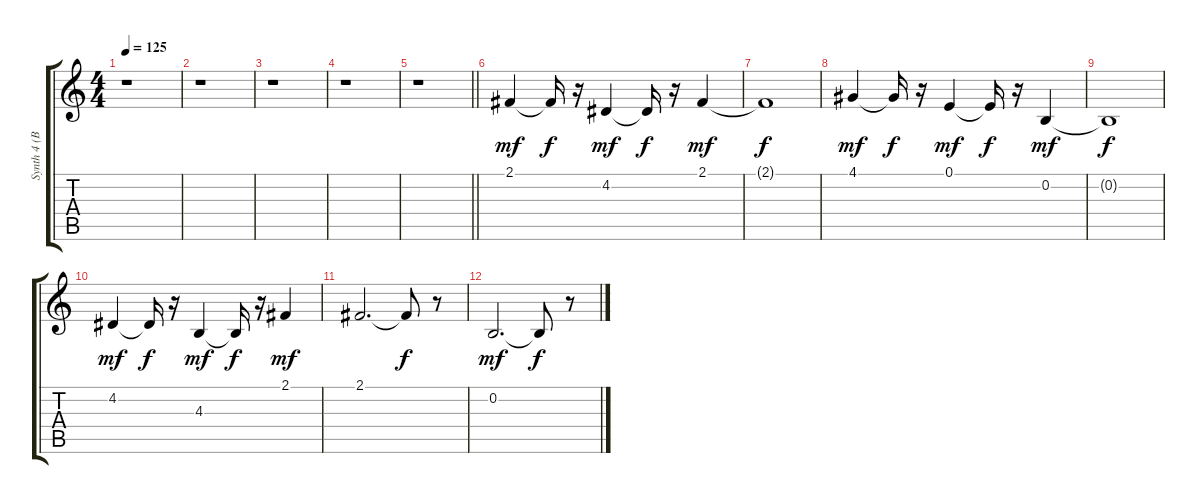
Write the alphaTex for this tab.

\track ("Synth 4 (Brass)" "Synth 4 (B") {instrument brasssection}
\staff {score tabs}
\tuning (E4 B3 G3 D3 A2 E2) {hide}
\ts (4 4)
\tempo 125
\clef g2
\ks c
r.1{dy mf} |
r.1 |
r.1 |
r.1 |
\barLineRight lightlight
r.1 |
2.1.4 2.1{t}.16{dy f} r.16 4.2.4{dy mf} 4.2{t}.16{dy f} r.16 2.1.4{dy mf} |
2.1{t}.1{dy f} |
4.1.4{dy mf} 4.1{t}.16{dy f} r.16 0.1.4{dy mf} 0.1{t}.16{dy f} r.16 0.2.4{dy mf} |
0.2{t}.1{dy f} |
4.2.4{dy mf} 4.2{t}.16{dy f} r.16 4.3.4{dy mf} 4.3{t}.16{dy f} r.16 2.1.4{dy mf} |
2.1.2{d} 2.1{t}.8{dy f} r.8 |
0.2.2{d dy mf} 0.2{t}.8{dy f} r.8
